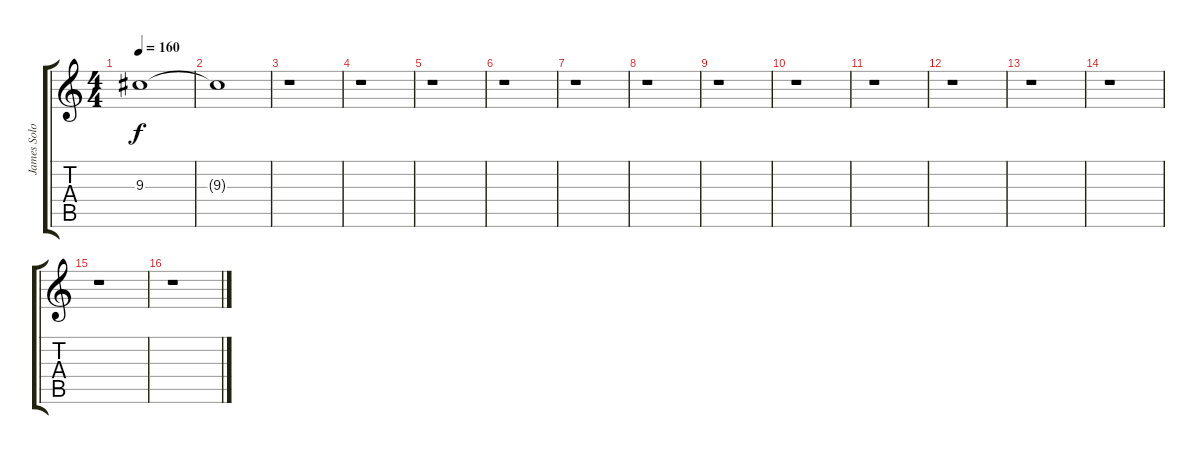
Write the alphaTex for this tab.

\track ("James Solo" "James Solo") {instrument overdrivenguitar}
\staff {score tabs}
\tuning (Db4 Ab3 E3 B2 Gb2 Db2) {hide}
\ts (4 4)
\tempo 160
\clef g2
\ks c
9.3{t}.1{dy f} |
9.3{t}.1 |
r.1 |
r.1 |
r.1 |
r.1 |
r.1 |
r.1 |
r.1 |
r.1 |
r.1 |
r.1 |
r.1 |
r.1 |
r.1 |
r.1
